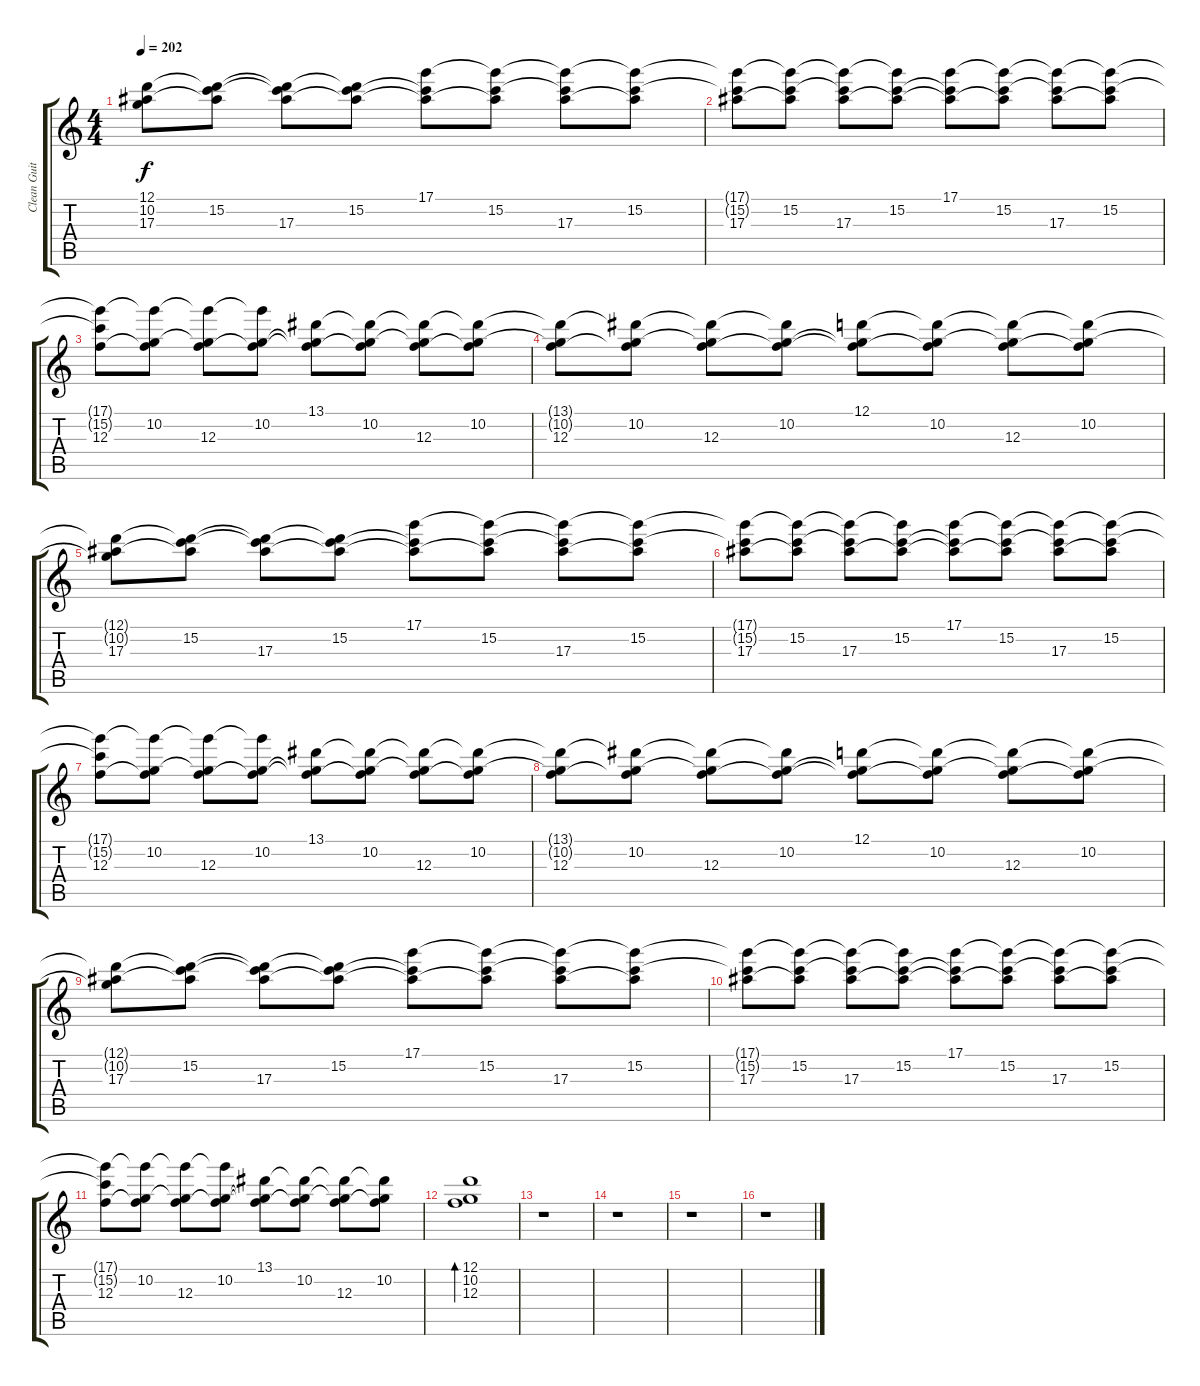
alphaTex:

\track ("Clean Guitar" "Clean Guit") {instrument electricguitarjazz}
\staff {score tabs}
\tuning (D4 A3 F3 C3 G2 C2) {hide}
\ts (4 4)
\tempo 202
\clef g2
\ks c
(12.1{t} 10.2{t} 17.3).8{dy f} (12.1{t} 15.2 17.3{t}).8 (12.1{t} 15.2{t} 17.3).8 (12.1{t} 15.2 17.3{t}).8 (17.1 15.2{t} 17.3{t}).8 (17.1{t} 15.2 17.3{t}).8 (17.1{t} 15.2{t} 17.3).8 (17.1{t} 15.2 17.3{t}).8 |
(17.1{t} 15.2{t} 17.3).8 (17.1{t} 15.2 17.3{t}).8 (17.1{t} 15.2{t} 17.3).8 (17.1{t} 15.2 17.3{t}).8 (17.1 15.2{t} 17.3{t}).8 (17.1{t} 15.2 17.3{t}).8 (17.1{t} 15.2{t} 17.3).8 (17.1{t} 15.2 17.3{t}).8 |
(17.1{t} 15.2{t} 12.3).8 (17.1{t} 10.2 12.3{t}).8 (17.1{t} 10.2{t} 12.3).8 (17.1{t} 10.2 12.3{t}).8 (13.1 10.2{t} 12.3{t}).8 (13.1{t} 10.2 12.3{t}).8 (13.1{t} 10.2{t} 12.3).8 (13.1{t} 10.2 12.3{t}).8 |
(13.1{t} 10.2{t} 12.3).8 (13.1{t} 10.2 12.3{t}).8 (13.1{t} 10.2{t} 12.3).8 (13.1{t} 10.2 12.3{t}).8 (12.1 10.2{t} 12.3{t}).8 (12.1{t} 10.2 12.3{t}).8 (12.1{t} 10.2{t} 12.3).8 (12.1{t} 10.2 12.3{t}).8 |
(12.1{t} 10.2{t} 17.3).8 (12.1{t} 15.2 17.3{t}).8 (12.1{t} 15.2{t} 17.3).8 (12.1{t} 15.2 17.3{t}).8 (17.1 15.2{t} 17.3{t}).8 (17.1{t} 15.2 17.3{t}).8 (17.1{t} 15.2{t} 17.3).8 (17.1{t} 15.2 17.3{t}).8 |
(17.1{t} 15.2{t} 17.3).8 (17.1{t} 15.2 17.3{t}).8 (17.1{t} 15.2{t} 17.3).8 (17.1{t} 15.2 17.3{t}).8 (17.1 15.2{t} 17.3{t}).8 (17.1{t} 15.2 17.3{t}).8 (17.1{t} 15.2{t} 17.3).8 (17.1{t} 15.2 17.3{t}).8 |
(17.1{t} 15.2{t} 12.3).8 (17.1{t} 10.2 12.3{t}).8 (17.1{t} 10.2{t} 12.3).8 (17.1{t} 10.2 12.3{t}).8 (13.1 10.2{t} 12.3{t}).8 (13.1{t} 10.2 12.3{t}).8 (13.1{t} 10.2{t} 12.3).8 (13.1{t} 10.2 12.3{t}).8 |
(13.1{t} 10.2{t} 12.3).8 (13.1{t} 10.2 12.3{t}).8 (13.1{t} 10.2{t} 12.3).8 (13.1{t} 10.2 12.3{t}).8 (12.1 10.2{t} 12.3{t}).8 (12.1{t} 10.2 12.3{t}).8 (12.1{t} 10.2{t} 12.3).8 (12.1{t} 10.2 12.3{t}).8 |
(12.1{t} 10.2{t} 17.3).8 (12.1{t} 15.2 17.3{t}).8 (12.1{t} 15.2{t} 17.3).8 (12.1{t} 15.2 17.3{t}).8 (17.1 15.2{t} 17.3{t}).8 (17.1{t} 15.2 17.3{t}).8 (17.1{t} 15.2{t} 17.3).8 (17.1{t} 15.2 17.3{t}).8 |
(17.1{t} 15.2{t} 17.3).8 (17.1{t} 15.2 17.3{t}).8 (17.1{t} 15.2{t} 17.3).8 (17.1{t} 15.2 17.3{t}).8 (17.1 15.2{t} 17.3{t}).8 (17.1{t} 15.2 17.3{t}).8 (17.1{t} 15.2{t} 17.3).8 (17.1{t} 15.2 17.3{t}).8 |
(17.1{t} 15.2{t} 12.3).8 (17.1{t} 10.2 12.3{t}).8 (17.1{t} 10.2{t} 12.3).8 (17.1{t} 10.2 12.3{t}).8 (13.1 10.2{t} 12.3{t}).8 (13.1{t} 10.2 12.3{t}).8 (13.1{t} 10.2{t} 12.3).8 (13.1{t} 10.2 12.3{t}).8 |
(12.1 10.2 12.3).1{bd 480} |
r.1 |
r.1 |
r.1 |
r.1
